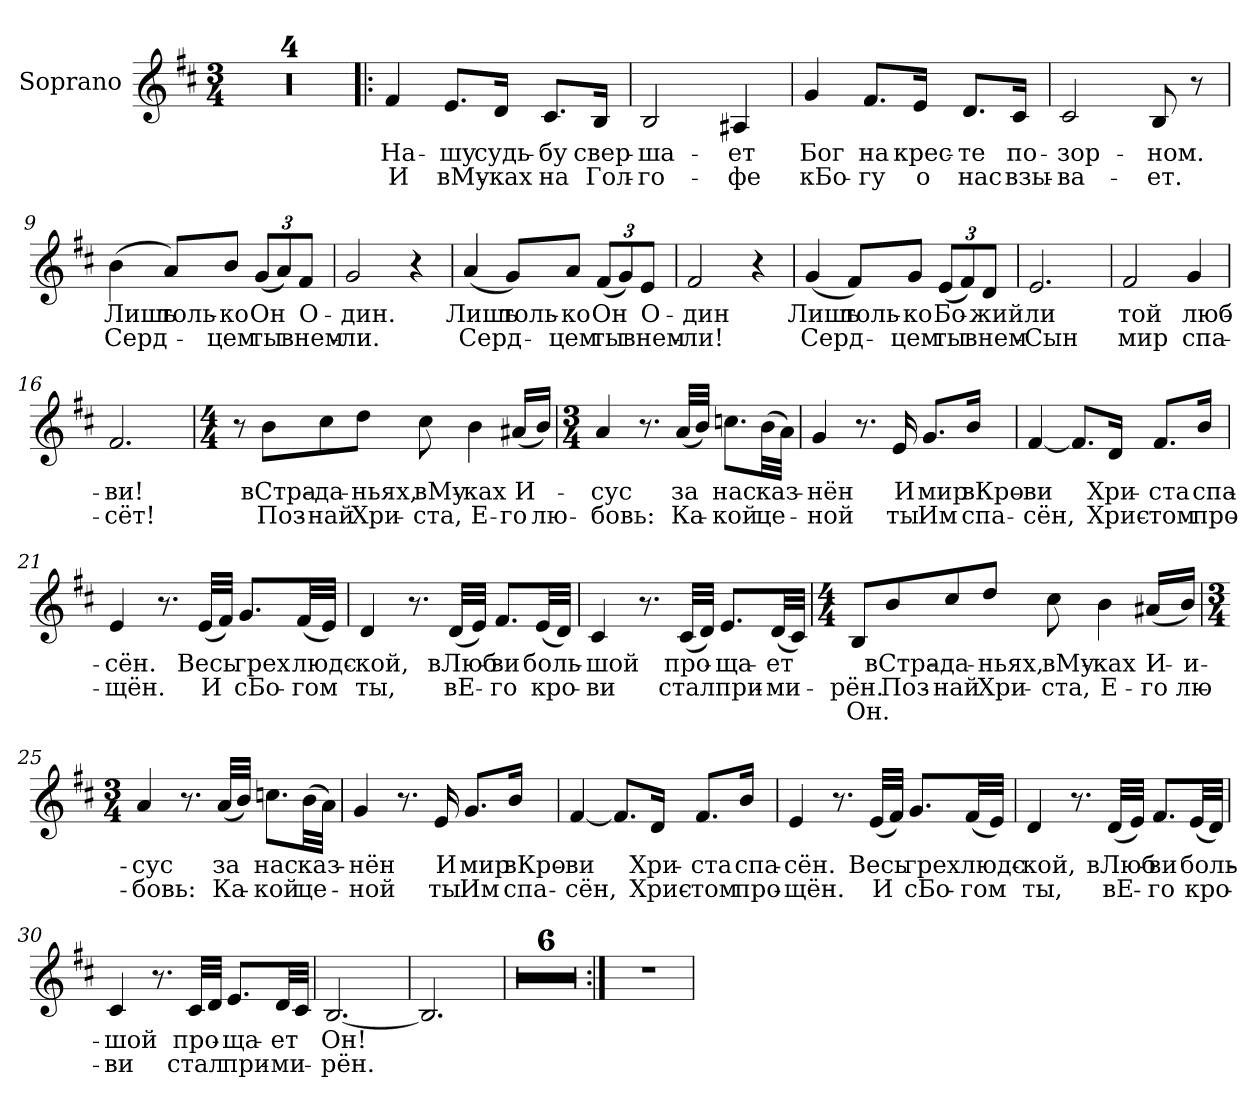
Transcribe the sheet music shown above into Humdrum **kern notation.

**kern	**text	**text	**text
*part1	*part1	*part1	*part1
*staff1	*staff1	*staff1	*staff1
*I"Soprano	*	*	*
*I'Sopr.	*	*	*
*clefG2	*	*	*
*k[f#c#]	*	*	*
*b:	*	*	*
*M3/4	*	*	*
=1	=1	=1	=1
2.r	.	.	.
=2	=2	=2	=2
2.r	.	.	.
=3	=3	=3	=3
2.r	.	.	.
=4	=4	=4	=4
2.r	.	.	.
!!LO:LB:g=z
=5!|:	=5!|:	=5!|:	=5!|:
!	!LO:LY:b	!LO:LY:b	!
4f#/	На-	И	.
!	!LO:LY:b	!LO:LY:b	!
8.e/L	-шу	вМу-	.
!	!LO:LY:b	!LO:LY:b	!
16d/Jk	судь-	-ках	.
!	!LO:LY:b	!LO:LY:b	!
8.c#/L	-бу	на	.
!	!LO:LY:b	!LO:LY:b	!
16B/Jk	свер-	Гол-	.
=6	=6	=6	=6
!	!LO:LY:b	!LO:LY:b	!
2B/	-ша-	-го-	.
!	!LO:LY:b	!LO:LY:b	!
4A#X/	-ет	-фе	.
=7	=7	=7	=7
!	!LO:LY:b	!LO:LY:b	!
4g/	Бог	кБо-	.
!	!LO:LY:b	!LO:LY:b	!
8.f#/L	на	-гу	.
!	!LO:LY:b	!LO:LY:b	!
16e/Jk	крес-	о	.
!	!LO:LY:b	!LO:LY:b	!
8.d/L	-те	нас	.
!	!LO:LY:b	!LO:LY:b	!
16c#/Jk	по-	взы-	.
!!LO:LB:g=z
=8	=8	=8	=8
!	!LO:LY:b	!LO:LY:b	!
2c#/	-зор-	-ва-	.
!	!LO:LY:b	!LO:LY:b	!
8B/	-ном.	-ет.	.
8r	.	.	.
=9	=9	=9	=9
!	!LO:LY:b	!LO:LY:b	!
(>4b\	Лишь	Серд-	.
!	!LO:LY:b	!	!
8a/L)	толь-	.	.
!	!LO:LY:b	!LO:LY:b	!
8b/J	-ко	-цем	.
!	!LO:LY:b	!LO:LY:b	!
(>12g/L	Он	ты	.
12a/)	.	.	.
!	!LO:LY:b	!LO:LY:b	!
12f#/J	О-	внем-	.
=10	=10	=10	=10
!	!LO:LY:b	!LO:LY:b	!
2g/	-дин.	-ли.	.
4r	.	.	.
!!LO:LB:g=z
=11	=11	=11	=11
!	!LO:LY:b	!LO:LY:b	!
(4a/	Лишь	Серд-	.
!	!LO:LY:b	!	!
8g/L)	толь-	.	.
!	!LO:LY:b	!LO:LY:b	!
8a/J	-ко	-цем	.
!	!LO:LY:b	!LO:LY:b	!
(>12f#/L	Он	ты	.
12g/)	.	.	.
!	!LO:LY:b	!LO:LY:b	!
12e/J	О-	внем-	.
=12	=12	=12	=12
!	!LO:LY:b	!LO:LY:b	!
2f#/	-дин	-ли!	.
4r	.	.	.
=13	=13	=13	=13
!	!LO:LY:b	!LO:LY:b	!
(4g/	Лишь	Серд-	.
!	!LO:LY:b	!	!
8f#/L)	толь-	.	.
!	!LO:LY:b	!LO:LY:b	!
8g/J	-ко	-цем	.
!	!LO:LY:b	!LO:LY:b	!
(>12e/L	Бо-	ты	.
12f#/)	.	.	.
!	!LO:LY:b	!LO:LY:b	!
12d/J	-жий	внем-	.
!!LO:LB:g=z
=14	=14	=14	=14
!	!LO:LY:b	!LO:LY:b	!
2.e/	ли	-Сын	.
=15	=15	=15	=15
!	!LO:LY:b	!LO:LY:b	!
2f#/	той	мир	.
!	!LO:LY:b	!LO:LY:b	!
4g/	люб-	спа-	.
=16	=16	=16	=16
!	!LO:LY:b	!LO:LY:b	!
2.f#/	-ви!	-сёт!	.
!!LO:LB:g=z
=17	=17	=17	=17
*M4/4	*	*	*
8r	.	.	.
!	!LO:LY:b	!LO:LY:b	!
8b\L	вСтра-	Поз-	.
!	!LO:LY:b	!LO:LY:b	!
8cc#\	-да-	-най	.
!	!LO:LY:b	!LO:LY:b	!
8dd\J	-ньях,	Хри-	.
!	!LO:LY:b	!LO:LY:b	!
8cc#\	вМу-	-ста,	.
!	!LO:LY:b	!LO:LY:b	!
4b\	-ках	Е-	.
!	!LO:LY:b	!LO:LY:b	!
(>16a#X/LL	И-	-го	.
!	!	!LO:LY:b	!
16b/JJ)	.	лю-	.
=18	=18	=18	=18
*M3/4	*	*	*
!	!LO:LY:b	!LO:LY:b	!
4a/	-сус	-бовь:	.
8.r	.	.	.
!	!LO:LY:b	!LO:LY:b	!
(>32a/LLL	за	Ка-	.
32b/JJJ)	.	.	.
!	!LO:LY:b	!LO:LY:b	!
8.ccn\L	нас	-кой	.
!	!LO:LY:b	!LO:LY:b	!
(>32b\LL	каз-	це-	.
32a\JJJ)	.	.	.
!!LO:LB:g=z
=19	=19	=19	=19
!	!LO:LY:b	!LO:LY:b	!
4g/	-нён	-ной	.
8.r	.	.	.
!	!LO:LY:b	!LO:LY:b	!
16e/	И	ты	.
!	!LO:LY:b	!LO:LY:b	!
8.g/L	мир	Им	.
!	!LO:LY:b	!LO:LY:b	!
16b/Jk	вКро-	спа-	.
=20	=20	=20	=20
!	!LO:LY:b	!LO:LY:b	!
[4f#/	-ви	-сён,	.
8.f#/L]	.	.	.
!	!LO:LY:b	!LO:LY:b	!
16d/Jk	Хри-	Хрис-	.
!	!LO:LY:b	!LO:LY:b	!
8.f#/L	-ста	-том	.
!	!LO:LY:b	!LO:LY:b	!
16b/Jk	спа-	про-	.
!!LO:LB:g=z
=21	=21	=21	=21
!	!LO:LY:b	!LO:LY:b	!
4e/	-сён.	-щён.	.
8.r	.	.	.
!	!LO:LY:b	!LO:LY:b	!
(>32e/LLL	Весь	И	.
32f#/JJJ)	.	.	.
!	!LO:LY:b	!LO:LY:b	!
8.g/L	грех	сБо-	.
!	!LO:LY:b	!LO:LY:b	!
(>32f#/LL	людс-	-гом	.
32e/JJJ)	.	.	.
=22	=22	=22	=22
!	!LO:LY:b	!LO:LY:b	!
4d/	-кой,	ты,	.
8.r	.	.	.
!	!LO:LY:b	!LO:LY:b	!
(>32d/LLL	вЛюб-	вЕ-	.
32e/JJJ)	.	.	.
!	!LO:LY:b	!LO:LY:b	!
8.f#/L	-ви	-го	.
!	!LO:LY:b	!LO:LY:b	!
(>32e/LL	боль-	кро-	.
32d/JJJ)	.	.	.
!!LO:LB:g=z
=23	=23	=23	=23
!	!LO:LY:b	!LO:LY:b	!
4c#/	-шой	-ви	.
8.r	.	.	.
!	!LO:LY:b	!LO:LY:b	!
(>32c#/LLL	про-	стал	.
32d/JJJ)	.	.	.
!	!LO:LY:b	!LO:LY:b	!
8.e/L	-ща-	при-	.
!	!LO:LY:b	!LO:LY:b	!
(>32d/LL	-ет	-ми-	.
32c#/JJJ)	.	.	.
=24	=24	=24	=24
*M4/4	*	*	*
!	!	!LO:LY:b	!LO:LY:b
8B/L	.	-рён.	Он.
!	!LO:LY:b	!LO:LY:b	!
8b/	вСтра-	Поз-	.
!	!LO:LY:b	!LO:LY:b	!
8cc#/	-да-	-най	.
!	!LO:LY:b	!LO:LY:b	!
8dd/J	-ньях,	Хри-	.
!	!LO:LY:b	!LO:LY:b	!
8cc#\	вМу-	-ста,	.
!	!LO:LY:b	!LO:LY:b	!
4b\	-ках	Е-	.
!	!LO:LY:b	!LO:LY:b	!
(>16a#X/LL	И-	-го	.
!	!LO:LY:b	!LO:LY:b	!
16b/JJ)	-и-	лю-	.
!!LO:LB:g=z
=25	=25	=25	=25
*M3/4	*	*	*
!	!LO:LY:b	!LO:LY:b	!
4a/	-сус	-бовь:	.
8.r	.	.	.
!	!LO:LY:b	!LO:LY:b	!
(>32a/LLL	за	Ка-	.
32b/JJJ)	.	.	.
!	!LO:LY:b	!LO:LY:b	!
8.ccn\L	нас	-кой	.
!	!LO:LY:b	!LO:LY:b	!
(>32b\LL	каз-	це-	.
32a\JJJ)	.	.	.
=26	=26	=26	=26
!	!LO:LY:b	!LO:LY:b	!
4g/	-нён	-ной	.
8.r	.	.	.
!	!LO:LY:b	!LO:LY:b	!
16e/	И	ты	.
!	!LO:LY:b	!LO:LY:b	!
8.g/L	мир	Им	.
!	!LO:LY:b	!LO:LY:b	!
16b/Jk	вКро-	спа-	.
!!LO:PB:g=z
=27	=27	=27	=27
!	!LO:LY:b	!LO:LY:b	!
[4f#/	-ви	-сён,	.
8.f#/L]	.	.	.
!	!LO:LY:b	!LO:LY:b	!
16d/Jk	Хри-	Хрис-	.
!	!LO:LY:b	!LO:LY:b	!
8.f#/L	-ста	-том	.
!	!LO:LY:b	!LO:LY:b	!
16b/Jk	спа-	про-	.
=28	=28	=28	=28
!	!LO:LY:b	!LO:LY:b	!
4e/	-сён.	-щён.	.
8.r	.	.	.
!	!LO:LY:b	!LO:LY:b	!
(>32e/LLL	Весь	И	.
32f#/JJJ)	.	.	.
!	!LO:LY:b	!LO:LY:b	!
8.g/L	грех	сБо-	.
!	!LO:LY:b	!LO:LY:b	!
(>32f#/LL	людс-	-гом	.
32e/JJJ)	.	.	.
=29	=29	=29	=29
!	!LO:LY:b	!LO:LY:b	!
4d/	-кой,	ты,	.
8.r	.	.	.
!	!LO:LY:b	!LO:LY:b	!
(<32d/LLL	вЛюб-	вЕ-	.
32e/JJJ)	.	.	.
!	!LO:LY:b	!LO:LY:b	!
8.f#/L	-ви	-го	.
!	!LO:LY:b	!LO:LY:b	!
(<32e/LL	боль-	кро-	.
32d/JJJ)	.	.	.
!!LO:LB:g=z
=30	=30	=30	=30
!	!LO:LY:b	!LO:LY:b	!
4c#/	-шой	-ви	.
8.r	.	.	.
!	!LO:LY:b	!LO:LY:b	!
32c#/LLL	про-	стал	.
32d/JJJ	.	.	.
!	!LO:LY:b	!LO:LY:b	!
8.e/L	-ща-	при-	.
!	!LO:LY:b	!LO:LY:b	!
32d/LL	-ет	-ми-	.
32c#/JJJ	.	.	.
=31	=31	=31	=31
!	!LO:LY:b	!LO:LY:b	!
[2.B/	Он!	-рён.	.
=32	=32	=32	=32
2.B/]	.	.	.
!!LO:LB:g=z
=33	=33	=33	=33
2.r	.	.	.
=34	=34	=34	=34
2.r	.	.	.
=35	=35	=35	=35
2.r	.	.	.
=36	=36	=36	=36
2.r	.	.	.
!!LO:LB:g=z
=37	=37	=37	=37
2.r	.	.	.
=38	=38	=38	=38
2.r	.	.	.
=39:|!	=39:|!	=39:|!	=39:|!
2.r	.	.	.
=	=	=	=
*-	*-	*-	*-
